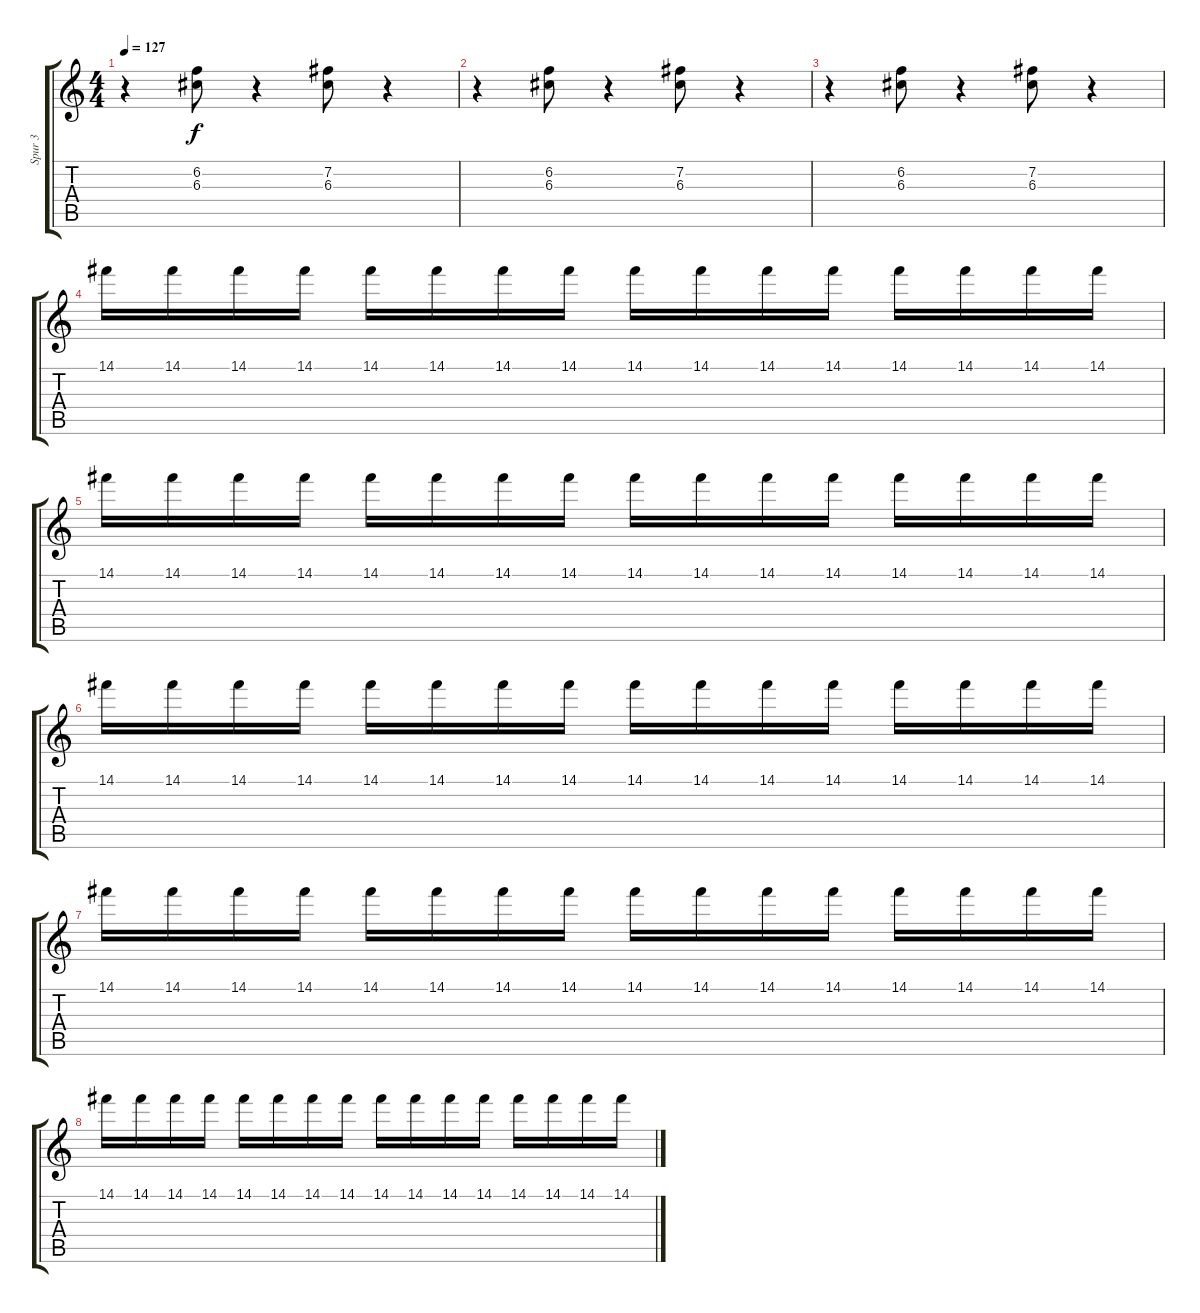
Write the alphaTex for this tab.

\track ("Spur 3" "Spur 3") {instrument electricguitarclean}
\staff {score tabs}
\tuning (E4 B3 G3 D3 A2 E2) {hide}
\ts (4 4)
\tempo 127
\clef g2
\ks c
r.4{dy f} (6.2 6.3).8 r.4 (7.2 6.3).8 r.4 |
r.4 (6.2 6.3).8 r.4 (7.2 6.3).8 r.4 |
r.4 (6.2 6.3).8 r.4 (7.2 6.3).8 r.4 |
14.1.16 14.1.16 14.1.16 14.1.16 14.1.16 14.1.16 14.1.16 14.1.16 14.1.16 14.1.16 14.1.16 14.1.16 14.1.16 14.1.16 14.1.16 14.1.16 |
14.1.16 14.1.16 14.1.16 14.1.16 14.1.16 14.1.16 14.1.16 14.1.16 14.1.16 14.1.16 14.1.16 14.1.16 14.1.16 14.1.16 14.1.16 14.1.16 |
14.1.16 14.1.16 14.1.16 14.1.16 14.1.16 14.1.16 14.1.16 14.1.16 14.1.16 14.1.16 14.1.16 14.1.16 14.1.16 14.1.16 14.1.16 14.1.16 |
14.1.16 14.1.16 14.1.16 14.1.16 14.1.16 14.1.16 14.1.16 14.1.16 14.1.16 14.1.16 14.1.16 14.1.16 14.1.16 14.1.16 14.1.16 14.1.16 |
14.1.16 14.1.16 14.1.16 14.1.16 14.1.16 14.1.16 14.1.16 14.1.16 14.1.16 14.1.16 14.1.16 14.1.16 14.1.16 14.1.16 14.1.16 14.1.16
